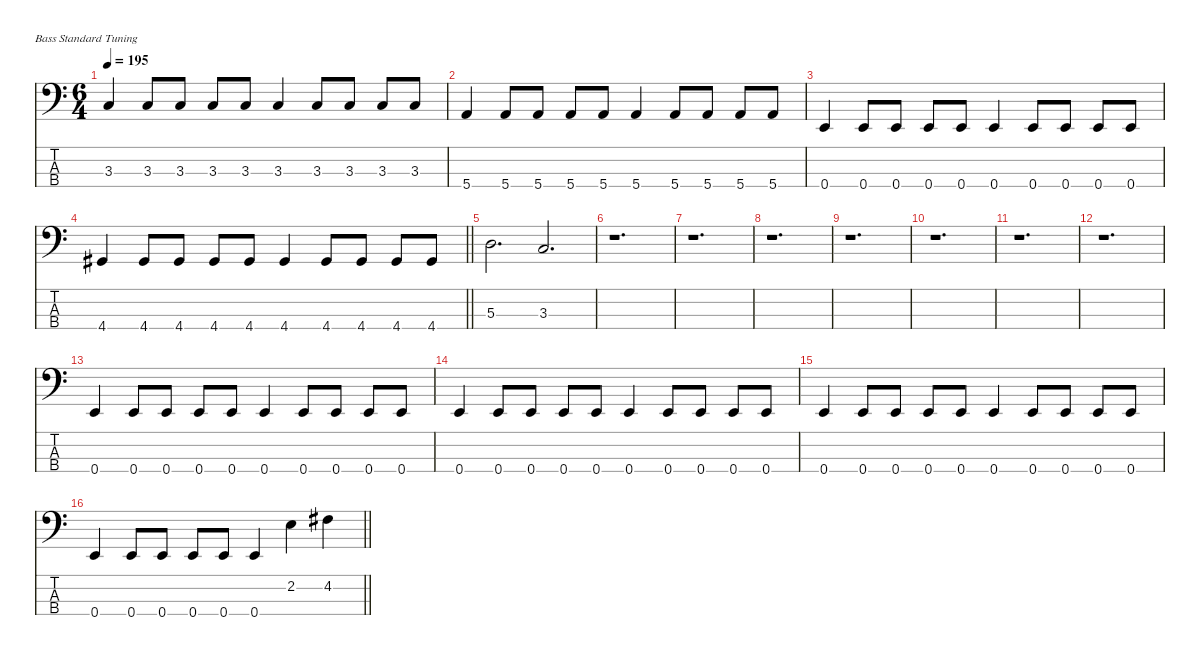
\defaultSystemsLayout 4
\hideDynamics
\bracketExtendMode nobrackets
\singleTrackTrackNamePolicy hidden
\multiTrackTrackNamePolicy hidden
\firstSystemTrackNameMode fullname
\firstSystemTrackNameOrientation horizontal
\otherSystemsTrackNameOrientation horizontal
\track ("Bass" "el.bs.") {defaultSystemsLayout 4 instrument electricbassfinger}
\staff {score tabs}
\tuning (G2 D2 A1 E1)
\ts (6 4)
\tempo 195
\clef f4
\ks c
3.3.4{dy f beam Up} 3.3.8{beam Up} 3.3.8{beam Up} 3.3.8{beam Up} 3.3.8{beam Up} 3.3.4{beam Up} 3.3.8{beam Up} 3.3.8{beam Up} 3.3.8{beam Up} 3.3.8{beam Up} |
5.4.4{beam Up} 5.4.8{beam Up} 5.4.8{beam Up} 5.4.8{beam Up} 5.4.8{beam Up} 5.4.4{beam Up} 5.4.8{beam Up} 5.4.8{beam Up} 5.4.8{beam Up} 5.4.8{beam Up} |
0.4.4{beam Up} 0.4.8{beam Up} 0.4.8{beam Up} 0.4.8{beam Up} 0.4.8{beam Up} 0.4.4{beam Up} 0.4.8{beam Up} 0.4.8{beam Up} 0.4.8{beam Up} 0.4.8{beam Up} |
\barLineRight lightlight
4.4{acc #}.4{beam Up} 4.4{acc #}.8{beam Up} 4.4{acc #}.8{beam Up} 4.4{acc #}.8{beam Up} 4.4{acc #}.8{beam Up} 4.4{acc #}.4{beam Up} 4.4{acc #}.8{beam Up} 4.4{acc #}.8{beam Up} 4.4{acc #}.8{beam Up} 4.4{acc #}.8{beam Up} |
5.3.2{d beam Down} 3.3.2{d beam Up} |
r.1{d beam Down} |
r.1{d beam Down} |
r.1{d beam Down} |
r.1{d beam Down} |
r.1{d beam Down} |
r.1{d beam Down} |
r.1{d beam Down} |
0.4.4{beam Up} 0.4.8{beam Up} 0.4.8{beam Up} 0.4.8{beam Up} 0.4.8{beam Up} 0.4.4{beam Up} 0.4.8{beam Up} 0.4.8{beam Up} 0.4.8{beam Up} 0.4.8{beam Up} |
0.4.4{beam Up} 0.4.8{beam Up} 0.4.8{beam Up} 0.4.8{beam Up} 0.4.8{beam Up} 0.4.4{beam Up} 0.4.8{beam Up} 0.4.8{beam Up} 0.4.8{beam Up} 0.4.8{beam Up} |
0.4.4{beam Up} 0.4.8{beam Up} 0.4.8{beam Up} 0.4.8{beam Up} 0.4.8{beam Up} 0.4.4{beam Up} 0.4.8{beam Up} 0.4.8{beam Up} 0.4.8{beam Up} 0.4.8{beam Up} |
\barLineRight lightlight
0.4.4{beam Up} 0.4.8{beam Up} 0.4.8{beam Up} 0.4.8{beam Up} 0.4.8{beam Up} 0.4.4{beam Up} 2.2.4{beam Down} 4.2{acc #}.4{beam Down}
